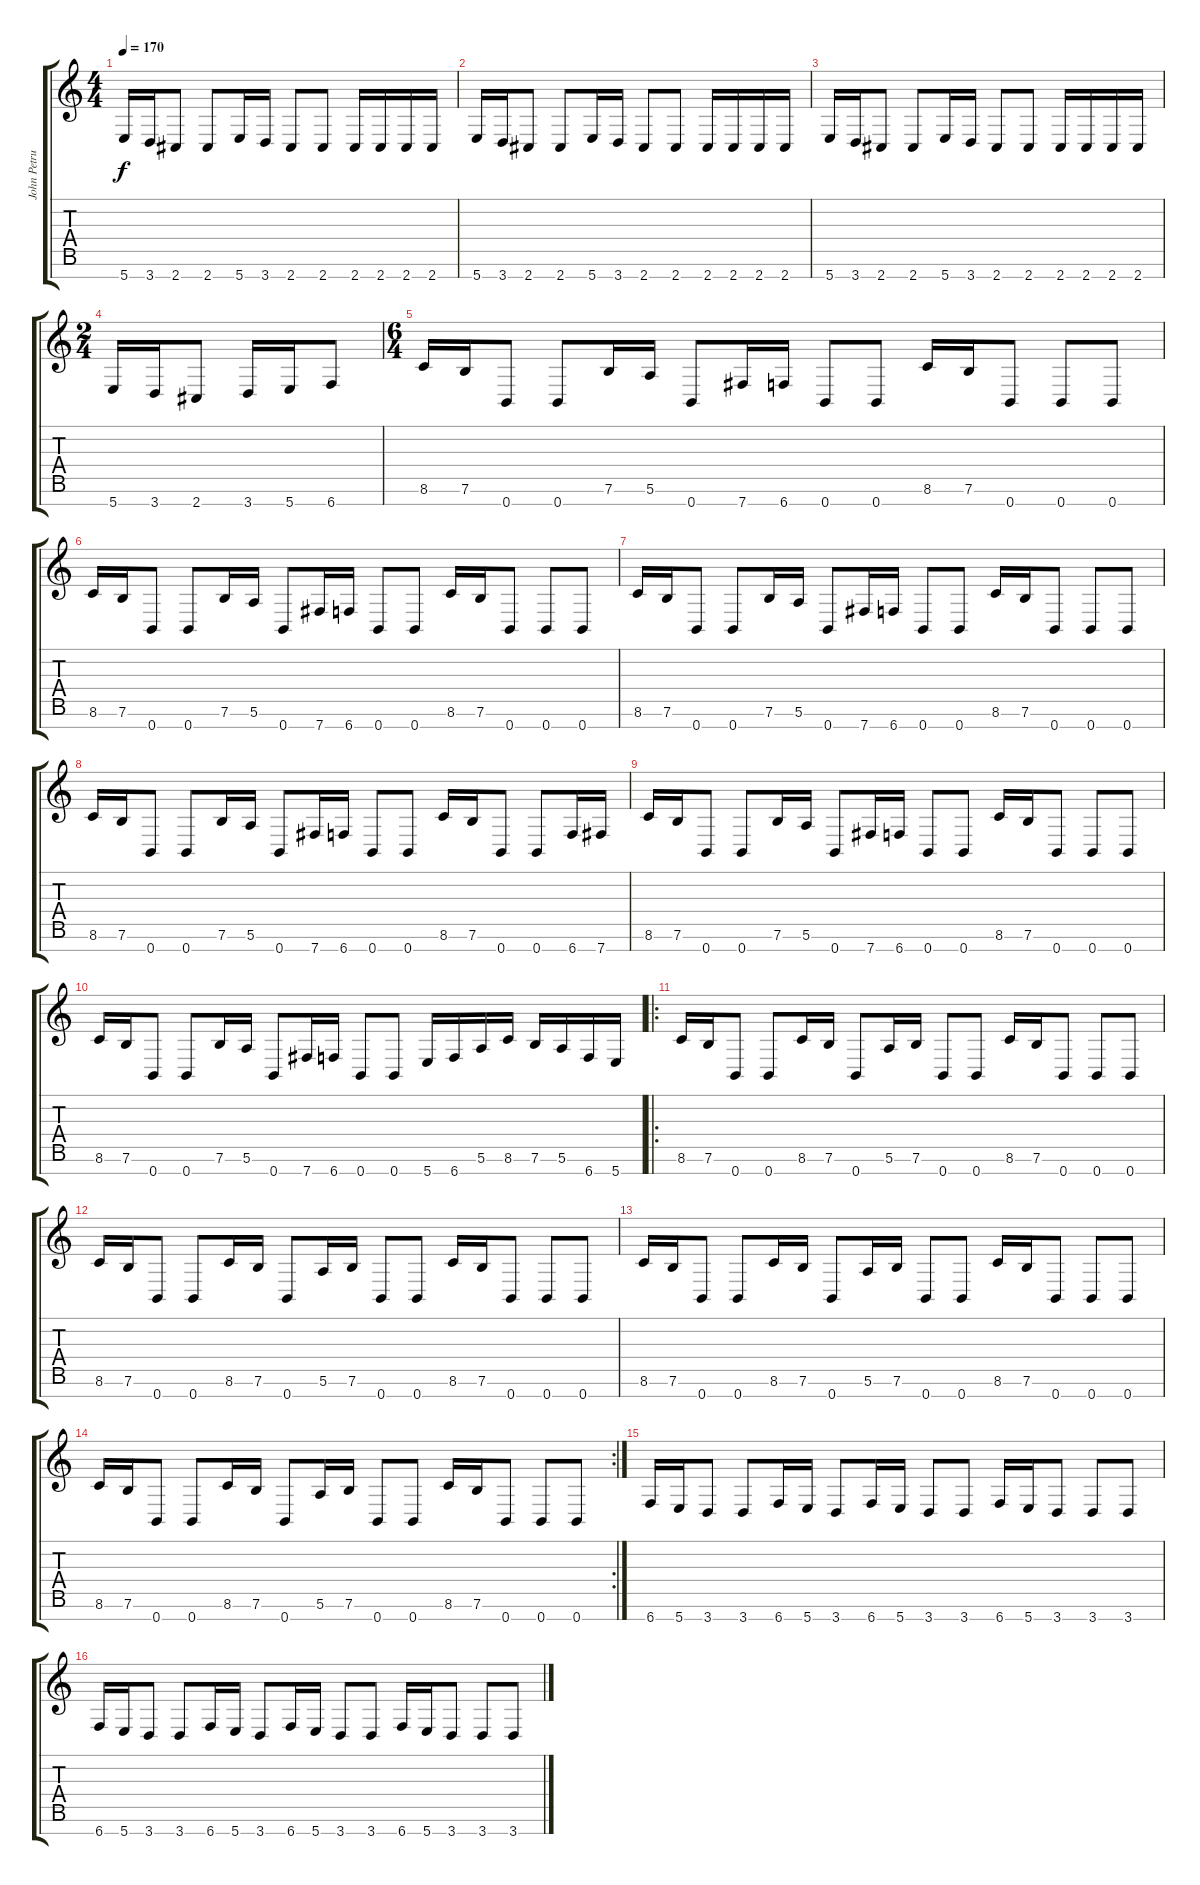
\track ("John Petrucci" "John Petru") {instrument distortionguitar}
\staff {score tabs}
\tuning (E4 B3 G3 D3 A2 E2 B1) {hide}
\ts (4 4)
\tempo 170
\clef g2
\ks c
5.7.16{dy f} 3.7.16 2.7.8 2.7.8 5.7.16 3.7.16 2.7.8 2.7.8 2.7.16 2.7.16 2.7.16 2.7.16 |
5.7.16 3.7.16 2.7.8 2.7.8 5.7.16 3.7.16 2.7.8 2.7.8 2.7.16 2.7.16 2.7.16 2.7.16 |
5.7.16 3.7.16 2.7.8 2.7.8 5.7.16 3.7.16 2.7.8 2.7.8 2.7.16 2.7.16 2.7.16 2.7.16 |
\ts (2 4)
5.7.16 3.7.16 2.7.8 3.7.16 5.7.16 6.7.8 |
\ts (6 4)
8.6.16 7.6.16 0.7.8 0.7.8 7.6.16 5.6.16 0.7.8 7.7.16 6.7.16 0.7.8 0.7.8 8.6.16 7.6.16 0.7.8 0.7.8 0.7.8 |
8.6.16 7.6.16 0.7.8 0.7.8 7.6.16 5.6.16 0.7.8 7.7.16 6.7.16 0.7.8 0.7.8 8.6.16 7.6.16 0.7.8 0.7.8 0.7.8 |
8.6.16 7.6.16 0.7.8 0.7.8 7.6.16 5.6.16 0.7.8 7.7.16 6.7.16 0.7.8 0.7.8 8.6.16 7.6.16 0.7.8 0.7.8 0.7.8 |
8.6.16 7.6.16 0.7.8 0.7.8 7.6.16 5.6.16 0.7.8 7.7.16 6.7.16 0.7.8 0.7.8 8.6.16 7.6.16 0.7.8 0.7.8 6.7.16 7.7.16 |
8.6.16 7.6.16 0.7.8 0.7.8 7.6.16 5.6.16 0.7.8 7.7.16 6.7.16 0.7.8 0.7.8 8.6.16 7.6.16 0.7.8 0.7.8 0.7.8 |
8.6.16 7.6.16 0.7.8 0.7.8 7.6.16 5.6.16 0.7.8 7.7.16 6.7.16 0.7.8 0.7.8 5.7.16 6.7.16 5.6.16 8.6.16 7.6.16 5.6.16 6.7.16 5.7.16 |
\ro
8.6.16 7.6.16 0.7.8 0.7.8 8.6.16 7.6.16 0.7.8 5.6.16 7.6.16 0.7.8 0.7.8 8.6.16 7.6.16 0.7.8 0.7.8 0.7.8 |
8.6.16 7.6.16 0.7.8 0.7.8 8.6.16 7.6.16 0.7.8 5.6.16 7.6.16 0.7.8 0.7.8 8.6.16 7.6.16 0.7.8 0.7.8 0.7.8 |
8.6.16 7.6.16 0.7.8 0.7.8 8.6.16 7.6.16 0.7.8 5.6.16 7.6.16 0.7.8 0.7.8 8.6.16 7.6.16 0.7.8 0.7.8 0.7.8 |
\rc 2
8.6.16 7.6.16 0.7.8 0.7.8 8.6.16 7.6.16 0.7.8 5.6.16 7.6.16 0.7.8 0.7.8 8.6.16 7.6.16 0.7.8 0.7.8 0.7.8 |
6.7.16 5.7.16 3.7.8 3.7.8 6.7.16 5.7.16 3.7.8 6.7.16 5.7.16 3.7.8 3.7.8 6.7.16 5.7.16 3.7.8 3.7.8 3.7.8 |
6.7.16 5.7.16 3.7.8 3.7.8 6.7.16 5.7.16 3.7.8 6.7.16 5.7.16 3.7.8 3.7.8 6.7.16 5.7.16 3.7.8 3.7.8 3.7.8
